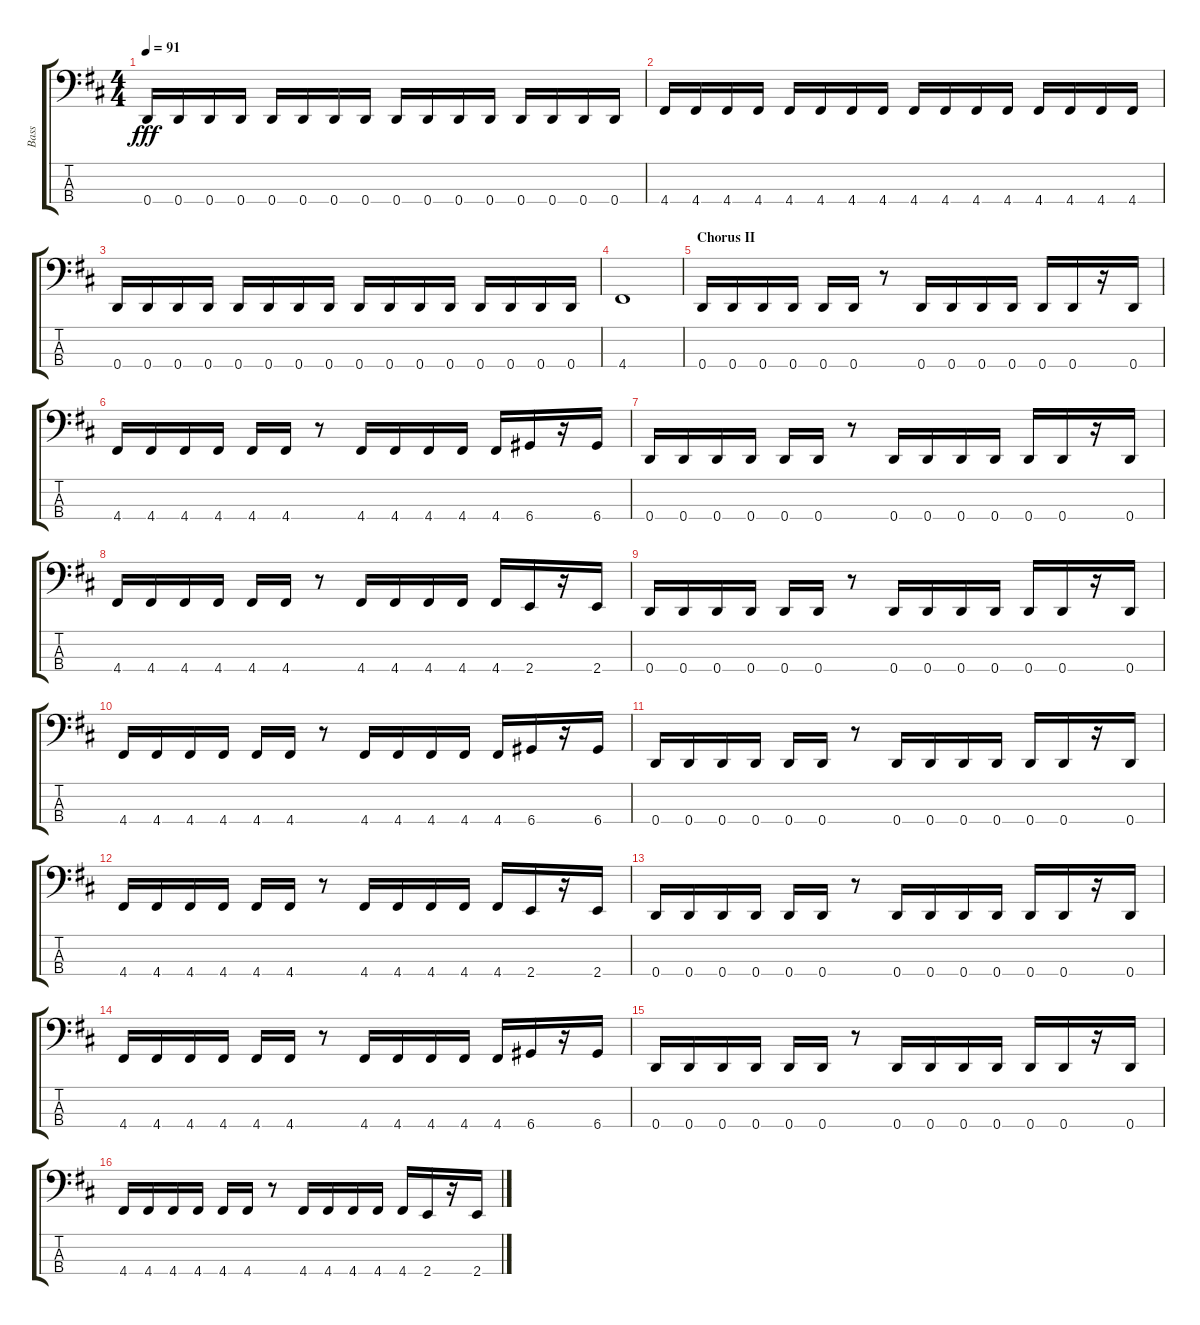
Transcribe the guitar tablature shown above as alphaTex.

\track ("Bass" "Bass") {instrument electricbasspick}
\staff {score tabs}
\tuning (G2 D2 A1 D1) {hide}
\ts (4 4)
\tempo 91
\clef f4
\ks d
0.4.16{dy fff} 0.4.16 0.4.16 0.4.16 0.4.16 0.4.16 0.4.16 0.4.16 0.4.16 0.4.16 0.4.16 0.4.16 0.4.16 0.4.16 0.4.16 0.4.16 |
4.4.16 4.4.16 4.4.16 4.4.16 4.4.16 4.4.16 4.4.16 4.4.16 4.4.16 4.4.16 4.4.16 4.4.16 4.4.16 4.4.16 4.4.16 4.4.16 |
0.4.16 0.4.16 0.4.16 0.4.16 0.4.16 0.4.16 0.4.16 0.4.16 0.4.16 0.4.16 0.4.16 0.4.16 0.4.16 0.4.16 0.4.16 0.4.16 |
4.4.1 |
\section ("" "Chorus II")
0.4.16 0.4.16 0.4.16 0.4.16 0.4.16 0.4.16 r.8 0.4.16 0.4.16 0.4.16 0.4.16 0.4.16 0.4.16 r.16 0.4.16 |
4.4.16 4.4.16 4.4.16 4.4.16 4.4.16 4.4.16 r.8 4.4.16 4.4.16 4.4.16 4.4.16 4.4.16 6.4.16 r.16 6.4.16 |
0.4.16 0.4.16 0.4.16 0.4.16 0.4.16 0.4.16 r.8 0.4.16 0.4.16 0.4.16 0.4.16 0.4.16 0.4.16 r.16 0.4.16 |
4.4.16 4.4.16 4.4.16 4.4.16 4.4.16 4.4.16 r.8 4.4.16 4.4.16 4.4.16 4.4.16 4.4.16 2.4.16 r.16 2.4.16 |
0.4.16 0.4.16 0.4.16 0.4.16 0.4.16 0.4.16 r.8 0.4.16 0.4.16 0.4.16 0.4.16 0.4.16 0.4.16 r.16 0.4.16 |
4.4.16 4.4.16 4.4.16 4.4.16 4.4.16 4.4.16 r.8 4.4.16 4.4.16 4.4.16 4.4.16 4.4.16 6.4.16 r.16 6.4.16 |
0.4.16 0.4.16 0.4.16 0.4.16 0.4.16 0.4.16 r.8 0.4.16 0.4.16 0.4.16 0.4.16 0.4.16 0.4.16 r.16 0.4.16 |
4.4.16 4.4.16 4.4.16 4.4.16 4.4.16 4.4.16 r.8 4.4.16 4.4.16 4.4.16 4.4.16 4.4.16 2.4.16 r.16 2.4.16 |
0.4.16 0.4.16 0.4.16 0.4.16 0.4.16 0.4.16 r.8 0.4.16 0.4.16 0.4.16 0.4.16 0.4.16 0.4.16 r.16 0.4.16 |
4.4.16 4.4.16 4.4.16 4.4.16 4.4.16 4.4.16 r.8 4.4.16 4.4.16 4.4.16 4.4.16 4.4.16 6.4.16 r.16 6.4.16 |
0.4.16 0.4.16 0.4.16 0.4.16 0.4.16 0.4.16 r.8 0.4.16 0.4.16 0.4.16 0.4.16 0.4.16 0.4.16 r.16 0.4.16 |
4.4.16 4.4.16 4.4.16 4.4.16 4.4.16 4.4.16 r.8 4.4.16 4.4.16 4.4.16 4.4.16 4.4.16 2.4.16 r.16 2.4.16
